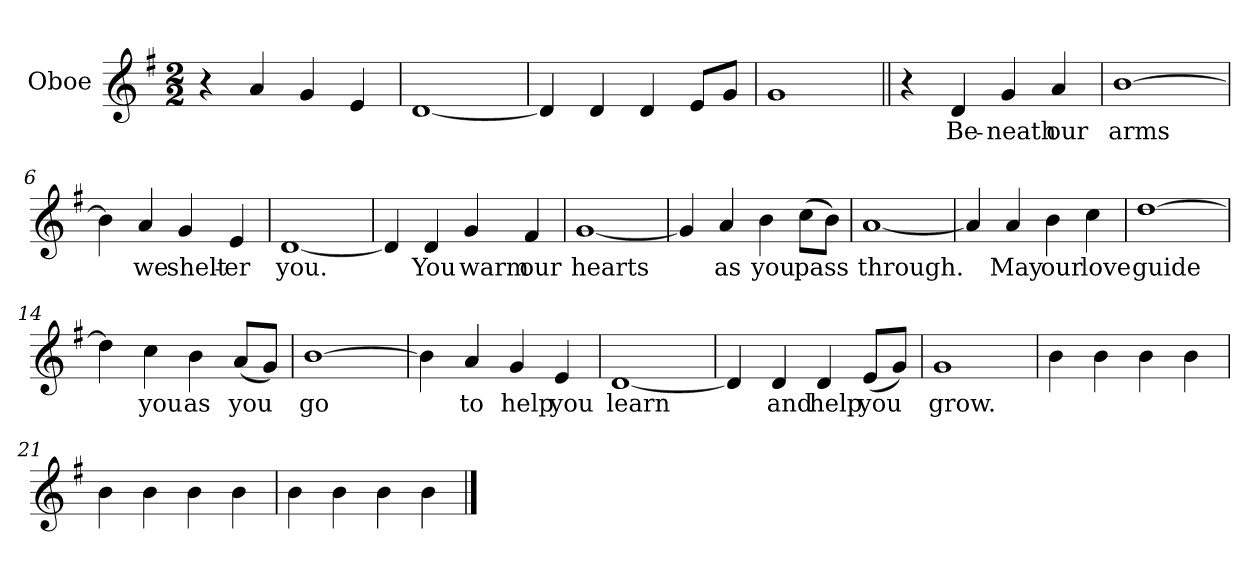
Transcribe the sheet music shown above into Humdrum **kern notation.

**kern	**text
*part1	*part1
*staff1	*staff1
*I"Oboe	*
*I'Ob.	*
*clefG2	*
*k[f#]	*
*M2/2	*
*MM144	*
=1	=1
4r	.
4a!/	.
4g!/	.
4e!/	.
=2	=2
[1d!	.
=3	=3
4d!/]	.
4d!/	.
4d!/	.
8e!/L	.
8g!/J	.
=4	=4
1g!	.
!!LO:LB:g=z
=4||	=4||
4r	.
!	!LO:LY:b
4d/	Be-
!	!LO:LY:b
4g/	-neath
!	!LO:LY:b
4a/	our
=5	=5
!	!LO:LY:b
[1b	arms
=6	=6
4b\]	.
!	!LO:LY:b
4a/	we
!	!LO:LY:b
4g/	shelt-
!	!LO:LY:b
4e/	-er
=7	=7
!	!LO:LY:b
[1d	you.
!!LO:LB:g=z
=8	=8
4d/]	.
!	!LO:LY:b
4d/	You
!	!LO:LY:b
4g/	warm
!	!LO:LY:b
4f#/	our
=9	=9
!	!LO:LY:b
[1g	hearts
=10	=10
4g/]	.
!	!LO:LY:b
4a/	as
!	!LO:LY:b
4b\	you
!	!LO:LY:b
(8cc\L	pass
8b\J)	.
=11	=11
!	!LO:LY:b
[1a	through.
!!LO:LB:g=z
=12	=12
4a/]	.
!	!LO:LY:b
4a/	May
!	!LO:LY:b
4b\	our
!	!LO:LY:b
4cc\	love
=13	=13
!	!LO:LY:b
[1dd	guide
=14	=14
4dd\]	.
!	!LO:LY:b
4cc\	you
!	!LO:LY:b
4b\	as
!	!LO:LY:b
(8a/L	you
8g/J)	.
=15	=15
!	!LO:LY:b
[1b	go
!!LO:LB:g=z
=16	=16
4b\]	.
!	!LO:LY:b
4a/	to
!	!LO:LY:b
4g/	help
!	!LO:LY:b
4e/	you
=17	=17
!	!LO:LY:b
[1d	learn
=18	=18
4d/]	.
!	!LO:LY:b
4d/	and
!	!LO:LY:b
4d/	help
!	!LO:LY:b
(8e/L	you
8g/J)	.
=19	=19
!	!LO:LY:b
1g	grow.
!!LO:LB:g=z
=20	=20
4b	.
4b	.
4b	.
4b	.
=21	=21
4b	.
4b	.
4b	.
4b	.
=22	=22
4b	.
4b	.
4b	.
4b	.
==	==
*-	*-
